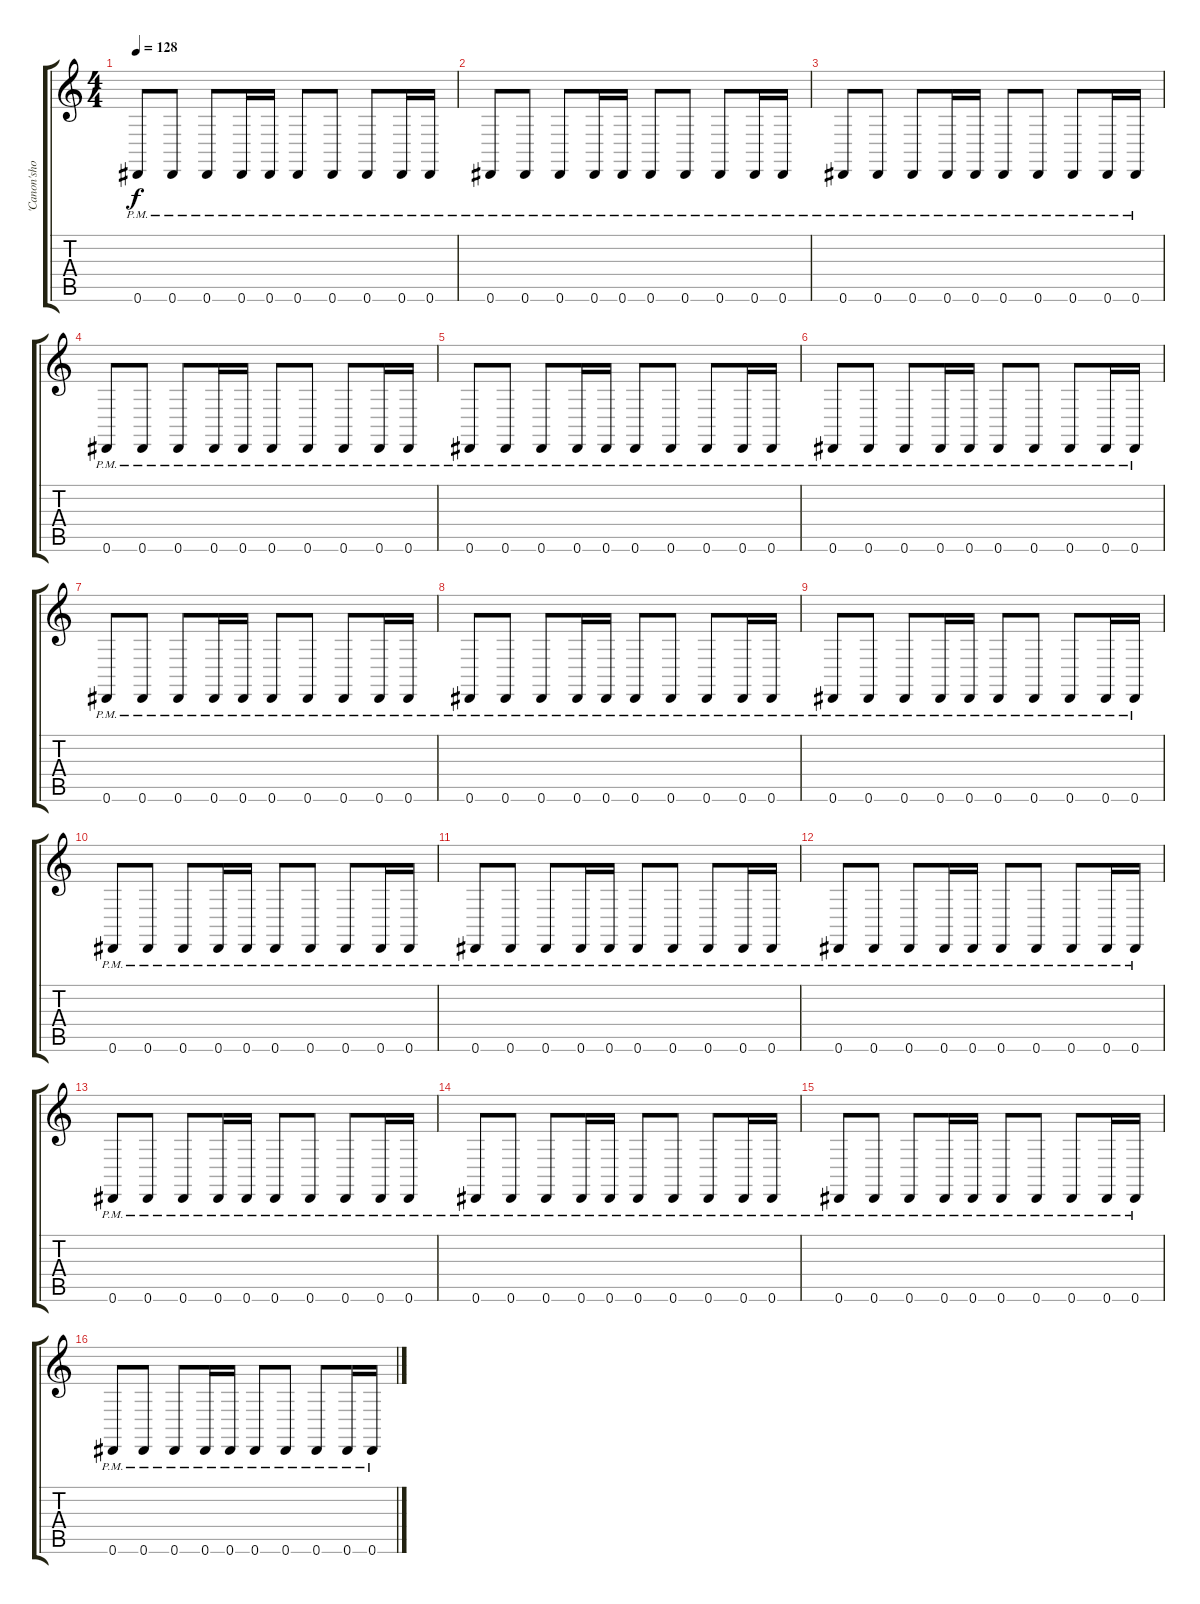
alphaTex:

\track ("'Canon'shot" "'Canon'sho") {instrument gunshot}
\staff {score tabs}
\tuning (Eb4 Bb3 Gb3 Db3 Ab2 Eb2) {hide}
\ts (4 4)
\tempo 128
\clef g2
\ks c
0.6{pm}.8{dy f} 0.6{pm}.8 0.6{pm}.8 0.6{pm}.16 0.6{pm}.16 0.6{pm}.8 0.6{pm}.8 0.6{pm}.8 0.6{pm}.16 0.6{pm}.16 |
0.6{pm}.8 0.6{pm}.8 0.6{pm}.8 0.6{pm}.16 0.6{pm}.16 0.6{pm}.8 0.6{pm}.8 0.6{pm}.8 0.6{pm}.16 0.6{pm}.16 |
0.6{pm}.8 0.6{pm}.8 0.6{pm}.8 0.6{pm}.16 0.6{pm}.16 0.6{pm}.8 0.6{pm}.8 0.6{pm}.8 0.6{pm}.16 0.6{pm}.16 |
0.6{pm}.8 0.6{pm}.8 0.6{pm}.8 0.6{pm}.16 0.6{pm}.16 0.6{pm}.8 0.6{pm}.8 0.6{pm}.8 0.6{pm}.16 0.6{pm}.16 |
0.6{pm}.8 0.6{pm}.8 0.6{pm}.8 0.6{pm}.16 0.6{pm}.16 0.6{pm}.8 0.6{pm}.8 0.6{pm}.8 0.6{pm}.16 0.6{pm}.16 |
0.6{pm}.8 0.6{pm}.8 0.6{pm}.8 0.6{pm}.16 0.6{pm}.16 0.6{pm}.8 0.6{pm}.8 0.6{pm}.8 0.6{pm}.16 0.6{pm}.16 |
0.6{pm}.8 0.6{pm}.8 0.6{pm}.8 0.6{pm}.16 0.6{pm}.16 0.6{pm}.8 0.6{pm}.8 0.6{pm}.8 0.6{pm}.16 0.6{pm}.16 |
0.6{pm}.8 0.6{pm}.8 0.6{pm}.8 0.6{pm}.16 0.6{pm}.16 0.6{pm}.8 0.6{pm}.8 0.6{pm}.8 0.6{pm}.16 0.6{pm}.16 |
0.6{pm}.8 0.6{pm}.8 0.6{pm}.8 0.6{pm}.16 0.6{pm}.16 0.6{pm}.8 0.6{pm}.8 0.6{pm}.8 0.6{pm}.16 0.6{pm}.16 |
0.6{pm}.8 0.6{pm}.8 0.6{pm}.8 0.6{pm}.16 0.6{pm}.16 0.6{pm}.8 0.6{pm}.8 0.6{pm}.8 0.6{pm}.16 0.6{pm}.16 |
0.6{pm}.8 0.6{pm}.8 0.6{pm}.8 0.6{pm}.16 0.6{pm}.16 0.6{pm}.8 0.6{pm}.8 0.6{pm}.8 0.6{pm}.16 0.6{pm}.16 |
0.6{pm}.8 0.6{pm}.8 0.6{pm}.8 0.6{pm}.16 0.6{pm}.16 0.6{pm}.8 0.6{pm}.8 0.6{pm}.8 0.6{pm}.16 0.6{pm}.16 |
0.6{pm}.8 0.6{pm}.8 0.6{pm}.8 0.6{pm}.16 0.6{pm}.16 0.6{pm}.8 0.6{pm}.8 0.6{pm}.8 0.6{pm}.16 0.6{pm}.16 |
0.6{pm}.8 0.6{pm}.8 0.6{pm}.8 0.6{pm}.16 0.6{pm}.16 0.6{pm}.8 0.6{pm}.8 0.6{pm}.8 0.6{pm}.16 0.6{pm}.16 |
0.6{pm}.8 0.6{pm}.8 0.6{pm}.8 0.6{pm}.16 0.6{pm}.16 0.6{pm}.8 0.6{pm}.8 0.6{pm}.8 0.6{pm}.16 0.6{pm}.16 |
\section ("" "")
0.6{pm}.8 0.6{pm}.8 0.6{pm}.8 0.6{pm}.16 0.6{pm}.16 0.6{pm}.8 0.6{pm}.8 0.6{pm}.8 0.6{pm}.16 0.6{pm}.16
